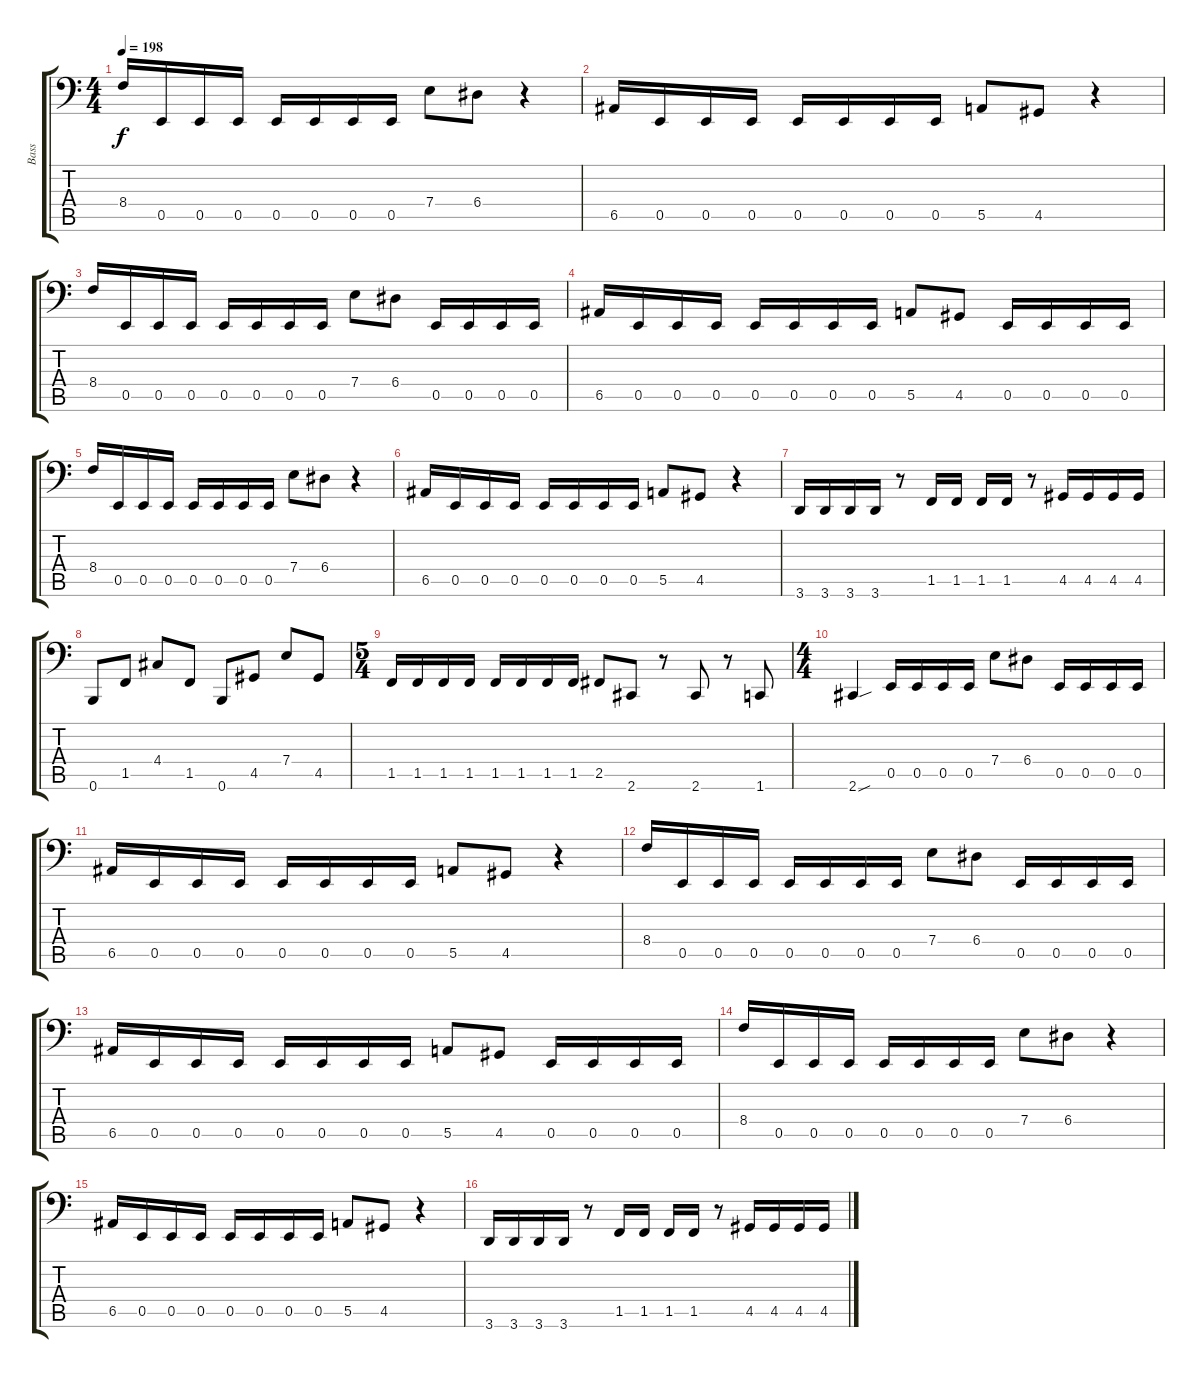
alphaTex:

\track ("Bass" "Bass") {instrument electricbassfinger}
\staff {score tabs}
\tuning (C3 G2 D2 A1 E1 B0) {hide}
\ts (4 4)
\tempo 198
\clef f4
\ks c
8.4.16{dy f instrument electricbassfinger} 0.5.16 0.5.16 0.5.16 0.5.16 0.5.16 0.5.16 0.5.16 7.4.8 6.4.8 r.4 |
6.5.16 0.5.16 0.5.16 0.5.16 0.5.16 0.5.16 0.5.16 0.5.16 5.5.8 4.5.8 r.4 |
8.4.16 0.5.16 0.5.16 0.5.16 0.5.16 0.5.16 0.5.16 0.5.16 7.4.8 6.4.8 0.5.16 0.5.16 0.5.16 0.5.16 |
6.5.16 0.5.16 0.5.16 0.5.16 0.5.16 0.5.16 0.5.16 0.5.16 5.5.8 4.5.8 0.5.16 0.5.16 0.5.16 0.5.16 |
8.4.16 0.5.16 0.5.16 0.5.16 0.5.16 0.5.16 0.5.16 0.5.16 7.4.8 6.4.8 r.4 |
6.5.16 0.5.16 0.5.16 0.5.16 0.5.16 0.5.16 0.5.16 0.5.16 5.5.8 4.5.8 r.4 |
3.6.16 3.6.16 3.6.16 3.6.16 r.8 1.5.16 1.5.16 1.5.16 1.5.16 r.8 4.5.16 4.5.16 4.5.16 4.5.16 |
0.6.8 1.5.8 4.4.8 1.5.8 0.6.8 4.5.8 7.4.8 4.5.8 |
\ts (5 4)
1.5.16 1.5.16 1.5.16 1.5.16 1.5.16 1.5.16 1.5.16 1.5.16 2.5.8 2.6.8 r.8 2.6.8 r.8 1.6.8 |
\ts (4 4)
2.6{sou}.4 0.5.16 0.5.16 0.5.16 0.5.16 7.4.8 6.4.8 0.5.16 0.5.16 0.5.16 0.5.16 |
6.5.16 0.5.16 0.5.16 0.5.16 0.5.16 0.5.16 0.5.16 0.5.16 5.5.8 4.5.8 r.4 |
8.4.16 0.5.16 0.5.16 0.5.16 0.5.16 0.5.16 0.5.16 0.5.16 7.4.8 6.4.8 0.5.16 0.5.16 0.5.16 0.5.16 |
6.5.16 0.5.16 0.5.16 0.5.16 0.5.16 0.5.16 0.5.16 0.5.16 5.5.8 4.5.8 0.5.16 0.5.16 0.5.16 0.5.16 |
8.4.16 0.5.16 0.5.16 0.5.16 0.5.16 0.5.16 0.5.16 0.5.16 7.4.8 6.4.8 r.4 |
6.5.16 0.5.16 0.5.16 0.5.16 0.5.16 0.5.16 0.5.16 0.5.16 5.5.8 4.5.8 r.4 |
3.6.16 3.6.16 3.6.16 3.6.16 r.8 1.5.16 1.5.16 1.5.16 1.5.16 r.8 4.5.16 4.5.16 4.5.16 4.5.16
